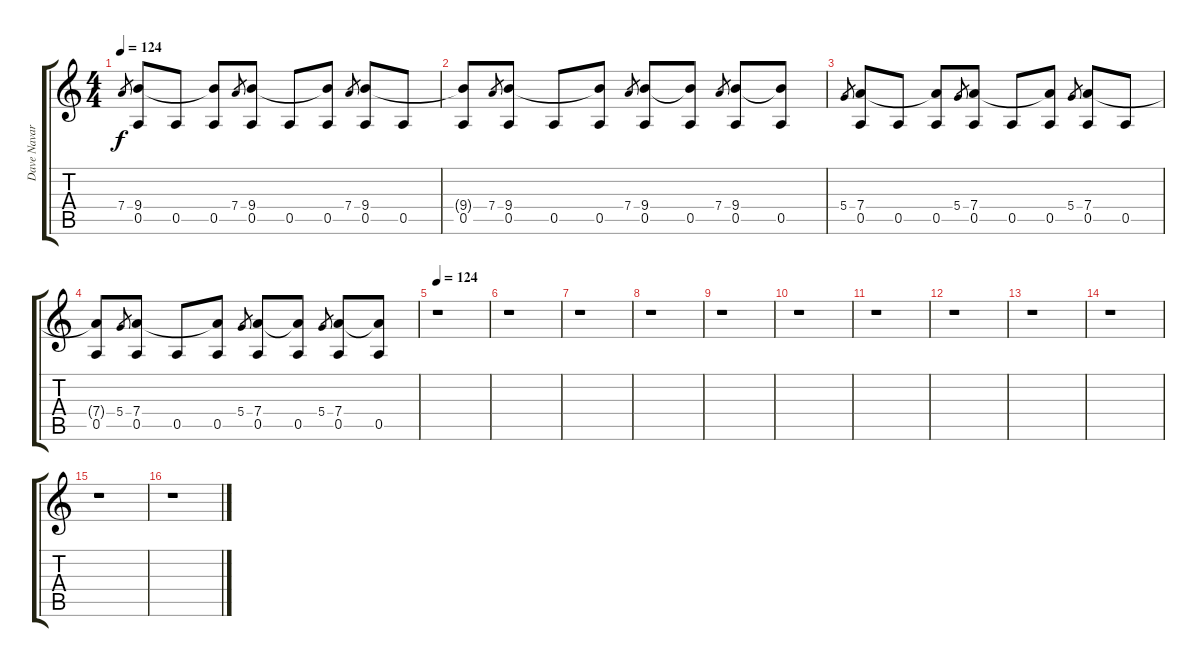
\track ("Dave Navarro 2" "Dave Navar") {instrument electricguitarjazz}
\staff {score tabs}
\tuning (E4 B3 G3 D3 A2 E2) {hide}
\ts (4 4)
\tempo 124
\clef g2
\ks c
7.4.8{gr dy f} (9.4 0.5).8 0.5.8 (9.4{t} 0.5).8 7.4.8{gr} (9.4 0.5).8 0.5.8 (9.4{t} 0.5).8 7.4.8{gr} (9.4 0.5).8 0.5.8 |
(9.4{t} 0.5).8 7.4.8{gr} (9.4 0.5).8 0.5.8 (9.4{t} 0.5).8 7.4.8{gr} (9.4 0.5).8 (9.4{t} 0.5).8 7.4.8{gr} (9.4 0.5).8 (9.4{t} 0.5).8 |
5.4.8{gr} (7.4 0.5).8 0.5.8 (7.4{t} 0.5).8 5.4.8{gr} (7.4 0.5).8 0.5.8 (7.4{t} 0.5).8 5.4.8{gr} (7.4 0.5).8 0.5.8 |
(7.4{t} 0.5).8 5.4.8{gr} (7.4 0.5).8 0.5.8 (7.4{t} 0.5).8 5.4.8{gr} (7.4 0.5).8 (7.4{t} 0.5).8 5.4.8{gr} (7.4 0.5).8 (7.4{t} 0.5).8 |
\tempo 124
r.1 |
r.1 |
r.1 |
r.1 |
r.1 |
r.1 |
r.1 |
r.1 |
r.1 |
r.1 |
r.1 |
r.1
